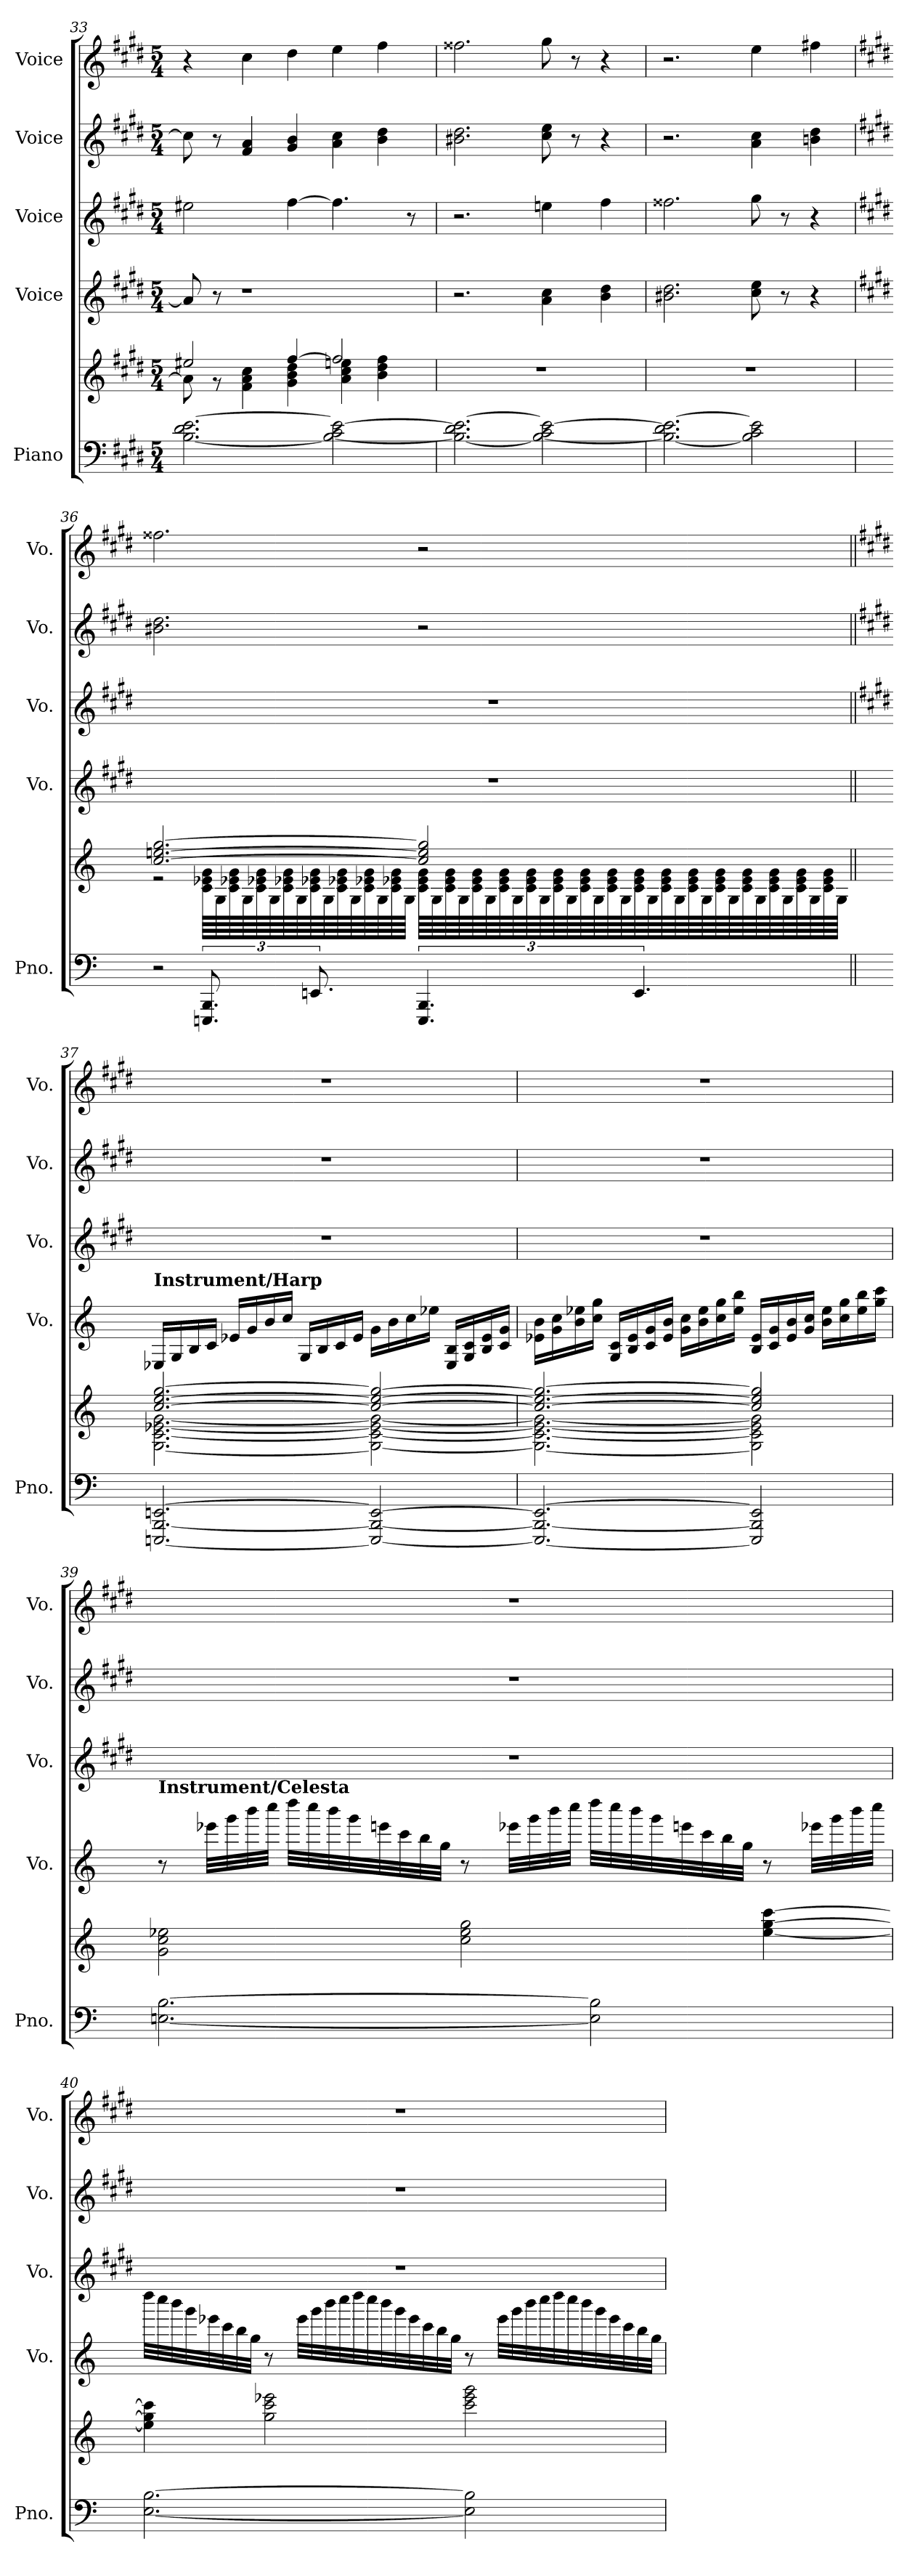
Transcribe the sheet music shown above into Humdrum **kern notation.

**kern	**kern	**kern	**kern	**kern	**kern
*part5	*part5	*part4	*part3	*part2	*part1
*staff6	*staff5	*staff4	*staff3	*staff2	*staff1
*I"Piano	*	*I"Voice	*I"Voice	*I"Voice	*I"Voice
*I'Pno.	*	*I'Vo.	*I'Vo.	*I'Vo.	*I'Vo.
*clefF4	*clefG2	*clefG2	*clefG2	*clefG2	*clefG2
*k[f#c#g#d#]	*k[f#c#g#d#]	*k[f#c#g#d#]	*k[f#c#g#d#]	*k[f#c#g#d#]	*k[f#c#g#d#]
*M5/4	*M5/4	*M5/4	*M5/4	*M5/4	*M5/4
=33	=33	=33	=33	=33	=33
*	*^	*	*	*	*
[2.B\ 2.d#\ [2.e\	2ee#X/	8a\]	8a/]	2ee#X\	8cc#\]	4r
.	.	8r	8r	.	8r	.
.	.	4f#\ 4a\ 4cc#\	1r	.	4f#/ 4a/	4cc#\
.	[4ff#/	4g#\ 4b\ 4dd#\	.	[4ff#\	4g#/ 4b/	4dd#\
2B\_ 2c#\ 2e\_	2ff#/]	4a\ 4cc#\ 4een\	.	4.ff#\]	4a\ 4cc#\	4ee\
.	.	4b\ 4dd#\ 4ff#\	.	.	4b\ 4dd#\	4ff#\
.	.	.	.	8r	.	.
*	*v	*v	*	*	*	*
!!LO:LB:g=z
=34	=34	=34	=34	=34	=34
2.B\_ 2.d#\ 2.e\_	4%5r	2.r	2.r	2.b#X\ 2.dd#\	2.ff##X\
2B\_ 2c#\ 2e\_	.	4a\ 4cc#\	4een\	8cc#\ 8ee\	8gg#\
.	.	.	.	8r	8r
.	.	4b\ 4dd#\	4ff#\	4r	4r
=35	=35	=35	=35	=35	=35
2.B\_ 2.d#\ 2.e\_	4%5r	2.b#X\ 2.dd#\	2.ff##X\	2.r	2.r
2B\] 2c#\ 2e\]	.	8cc#\ 8ee\	8gg#\	4a\ 4cc#\	4ee\
.	.	8r	8r	.	.
.	.	4r	4r	4bn\ 4dd#\	4ff#X\
=36	=36	=36	=36	=36	=36
*k[]	*k[]	*	*	*	*
*	*^	*	*	*	*
2r	[2.cc/ [2.een/ [2.gg/	2r	4%5r	4%5r	2.b#X\ 2.dd#\	2.ff##X\
*	*tremolo	*	*	*	*	*
12.EEEn/ 12.BBB/	.	64c\ 64e-X\ 64g\LLLL	.	.	.	.
.	.	64G\	.	.	.	.
.	.	64c\ 64e-X\ 64g\	.	.	.	.
.	.	64G\	.	.	.	.
.	.	64c\ 64e-X\ 64g\	.	.	.	.
.	.	64G\	.	.	.	.
.	.	64c\ 64e-X\ 64g\	.	.	.	.
.	.	64G\	.	.	.	.
12.EEn/	.	64c\ 64e-X\ 64g\	.	.	.	.
.	.	64G\	.	.	.	.
.	.	64c\ 64e-X\ 64g\	.	.	.	.
.	.	64G\	.	.	.	.
.	.	64c\ 64e-X\ 64g\	.	.	.	.
.	.	64G\	.	.	.	.
.	.	64c\ 64e-X\ 64g\	.	.	.	.
.	.	64G\JJJJ	.	.	.	.
6.EEE/ 6.BBB/	2cc/] 2ee/] 2gg/]	64c\ 64e-\ 64g\LLLL	.	.	2r	2r
.	.	64G\	.	.	.	.
.	.	64c\ 64e-\ 64g\	.	.	.	.
.	.	64G\	.	.	.	.
.	.	64c\ 64e-\ 64g\	.	.	.	.
.	.	64G\	.	.	.	.
.	.	64c\ 64e-\ 64g\	.	.	.	.
.	.	64G\	.	.	.	.
.	.	64c\ 64e-\ 64g\	.	.	.	.
.	.	64G\	.	.	.	.
.	.	64c\ 64e-\ 64g\	.	.	.	.
.	.	64G\	.	.	.	.
.	.	64c\ 64e-\ 64g\	.	.	.	.
.	.	64G\	.	.	.	.
.	.	64c\ 64e-\ 64g\	.	.	.	.
.	.	64G\	.	.	.	.
6.EE/	.	64c\ 64e-\ 64g\	.	.	.	.
.	.	64G\	.	.	.	.
.	.	64c\ 64e-\ 64g\	.	.	.	.
.	.	64G\	.	.	.	.
.	.	64c\ 64e-\ 64g\	.	.	.	.
.	.	64G\	.	.	.	.
.	.	64c\ 64e-\ 64g\	.	.	.	.
.	.	64G\	.	.	.	.
.	.	64c\ 64e-\ 64g\	.	.	.	.
.	.	64G\	.	.	.	.
.	.	64c\ 64e-\ 64g\	.	.	.	.
.	.	64G\	.	.	.	.
.	.	64c\ 64e-\ 64g\	.	.	.	.
.	.	64G\	.	.	.	.
.	.	64c\ 64e-\ 64g\	.	.	.	.
.	.	64G\JJJJ	.	.	.	.
*	*Xtremolo	*	*	*	*	*
!!LO:PB:g=z
=37||	=37||	=37||	=37||	=37||	=37||	=37||
*	*	*	*k[]	*	*	*
!	!	!	!LO:TX:a:B:t=Instrument/Harp	!	!	!
[2.EEEn/ [2.BBB/ [2.EEn/	[2.cc/ [2.ee/ [2.gg/	[2.G\ [2.c\ [2.e-X\ [2.g\	16E-X!/LL	4%5r	4%5r	4%5r
.	.	.	.	.	.	.
.	.	.	.	.	.	.
.	.	.	.	.	.	.
.	.	.	16G!/	.	.	.
.	.	.	.	.	.	.
.	.	.	.	.	.	.
.	.	.	.	.	.	.
.	.	.	16B!/	.	.	.
.	.	.	.	.	.	.
.	.	.	.	.	.	.
.	.	.	.	.	.	.
.	.	.	16c!/JJ	.	.	.
.	.	.	.	.	.	.
.	.	.	.	.	.	.
.	.	.	.	.	.	.
.	.	.	16e-X!/LL	.	.	.
.	.	.	16g!/	.	.	.
.	.	.	16b!/	.	.	.
.	.	.	16cc!/JJ	.	.	.
.	.	.	16G!/LL	.	.	.
.	.	.	16B!/	.	.	.
.	.	.	16c!/	.	.	.
.	.	.	16e-!/JJ	.	.	.
2EEE/_ 2BBB/_ 2EE/_	2cc/_ 2ee/_ 2gg/_	2G\_ 2c\_ 2e-\_ 2g\_	16g!\LL	.	.	.
.	.	.	16b!\	.	.	.
.	.	.	16cc!\	.	.	.
.	.	.	16ee-X!\JJ	.	.	.
.	.	.	16E-!/ 16B!/LL	.	.	.
.	.	.	16G!/ 16c!/	.	.	.
.	.	.	16B!/ 16e-!/	.	.	.
.	.	.	16c!/ 16g!/JJ	.	.	.
=38	=38	=38	=38	=38	=38	=38
2.EEE/_ 2.BBB/_ 2.EE/_	2.cc/_ 2.ee/_ 2.gg/_	2.G\_ 2.c\_ 2.e-\_ 2.g\_	16e-X!\ 16b!\LL	4%5r	4%5r	4%5r
.	.	.	16g!\ 16cc!\	.	.	.
.	.	.	16b!\ 16ee-X!\	.	.	.
.	.	.	16cc!\ 16gg!\JJ	.	.	.
.	.	.	16G!/ 16c!/LL	.	.	.
.	.	.	16B!/ 16e-!/	.	.	.
.	.	.	16c!/ 16g!/	.	.	.
.	.	.	16e-!/ 16b!/JJ	.	.	.
.	.	.	16g!\ 16cc!\LL	.	.	.
.	.	.	16b!\ 16ee-!\	.	.	.
.	.	.	16cc!\ 16gg!\	.	.	.
.	.	.	16ee-!\ 16bb!\JJ	.	.	.
2EEE/] 2BBB/] 2EE/]	2cc/] 2ee/] 2gg/]	2G\] 2c\] 2e-\] 2g\]	16B!/ 16e-!/LL	.	.	.
.	.	.	16c!/ 16g!/	.	.	.
.	.	.	16e-!/ 16b!/	.	.	.
.	.	.	16g!/ 16cc!/JJ	.	.	.
.	.	.	16b!\ 16ee-!\LL	.	.	.
.	.	.	16cc!\ 16gg!\	.	.	.
.	.	.	16ee-!\ 16bb!\	.	.	.
.	.	.	16gg!\ 16ccc!\JJ	.	.	.
*	*v	*v	*	*	*	*
!!LO:LB:g=z
=39	=39	=39	=39	=39	=39
!	!	!LO:TX:a:B:t=Instrument/Celesta	!	!	!
[2.En\ [2.B\	2g\ 2cc\ 2ee-X\	8r	4%5r	4%5r	4%5r
.	.	32eee-X!\LLL	.	.	.
.	.	32ggg!\	.	.	.
.	.	32bbb!\	.	.	.
.	.	32cccc!\JJJ	.	.	.
.	.	32dddd!\LLL	.	.	.
.	.	32cccc!\	.	.	.
.	.	32bbb!\	.	.	.
.	.	32ggg!\	.	.	.
.	.	32eeen!\	.	.	.
.	.	32ccc!\	.	.	.
.	.	32bb!\	.	.	.
.	.	32gg!\JJJ	.	.	.
.	2cc\ 2ee-\ 2gg\	8r	.	.	.
.	.	32eee-X!\LLL	.	.	.
.	.	32ggg!\	.	.	.
.	.	32bbb!\	.	.	.
.	.	32cccc!\JJJ	.	.	.
2E\] 2B\]	.	32dddd!\LLL	.	.	.
.	.	32cccc!\	.	.	.
.	.	32bbb!\	.	.	.
.	.	32ggg!\	.	.	.
.	.	32eeen!\	.	.	.
.	.	32ccc!\	.	.	.
.	.	32bb!\	.	.	.
.	.	32gg!\JJJ	.	.	.
.	[4ee-\ [4gg\ [4ccc\	8r	.	.	.
.	.	32eee-X!\LLL	.	.	.
.	.	32ggg!\	.	.	.
.	.	32bbb!\	.	.	.
.	.	32cccc!\JJJ	.	.	.
!!LO:PB:g=z
=40	=40	=40	=40	=40	=40
[2.E\ [2.B\	4ee-\] 4gg\] 4ccc\]	32dddd!\LLL	4%5r	4%5r	4%5r
.	.	32cccc!\	.	.	.
.	.	32bbb!\	.	.	.
.	.	32ggg!\	.	.	.
.	.	32eee-X!\	.	.	.
.	.	32ccc!\	.	.	.
.	.	32bb!\	.	.	.
.	.	32gg!\JJJ	.	.	.
.	2gg\ 2ccc\ 2eee-X\	8r	.	.	.
.	.	32eee-!\LLL	.	.	.
.	.	32ggg!\	.	.	.
.	.	32bbb!\	.	.	.
.	.	32cccc!\	.	.	.
.	.	32dddd!\	.	.	.
.	.	32cccc!\	.	.	.
.	.	32bbb!\	.	.	.
.	.	32ggg!\	.	.	.
.	.	32eee-!\	.	.	.
.	.	32ccc!\	.	.	.
.	.	32bb!\	.	.	.
.	.	32gg!\JJJ	.	.	.
2E\] 2B\]	2ccc\ 2eee-\ 2ggg\	8r	.	.	.
.	.	32eee-!\LLL	.	.	.
.	.	32ggg!\	.	.	.
.	.	32bbb!\	.	.	.
.	.	32cccc!\	.	.	.
.	.	32dddd!\	.	.	.
.	.	32cccc!\	.	.	.
.	.	32bbb!\	.	.	.
.	.	32ggg!\	.	.	.
.	.	32eee-!\	.	.	.
.	.	32ccc!\	.	.	.
.	.	32bb!\	.	.	.
.	.	32gg!\JJJ	.	.	.
=	=	=	=	=	=
*-	*-	*-	*-	*-	*-
